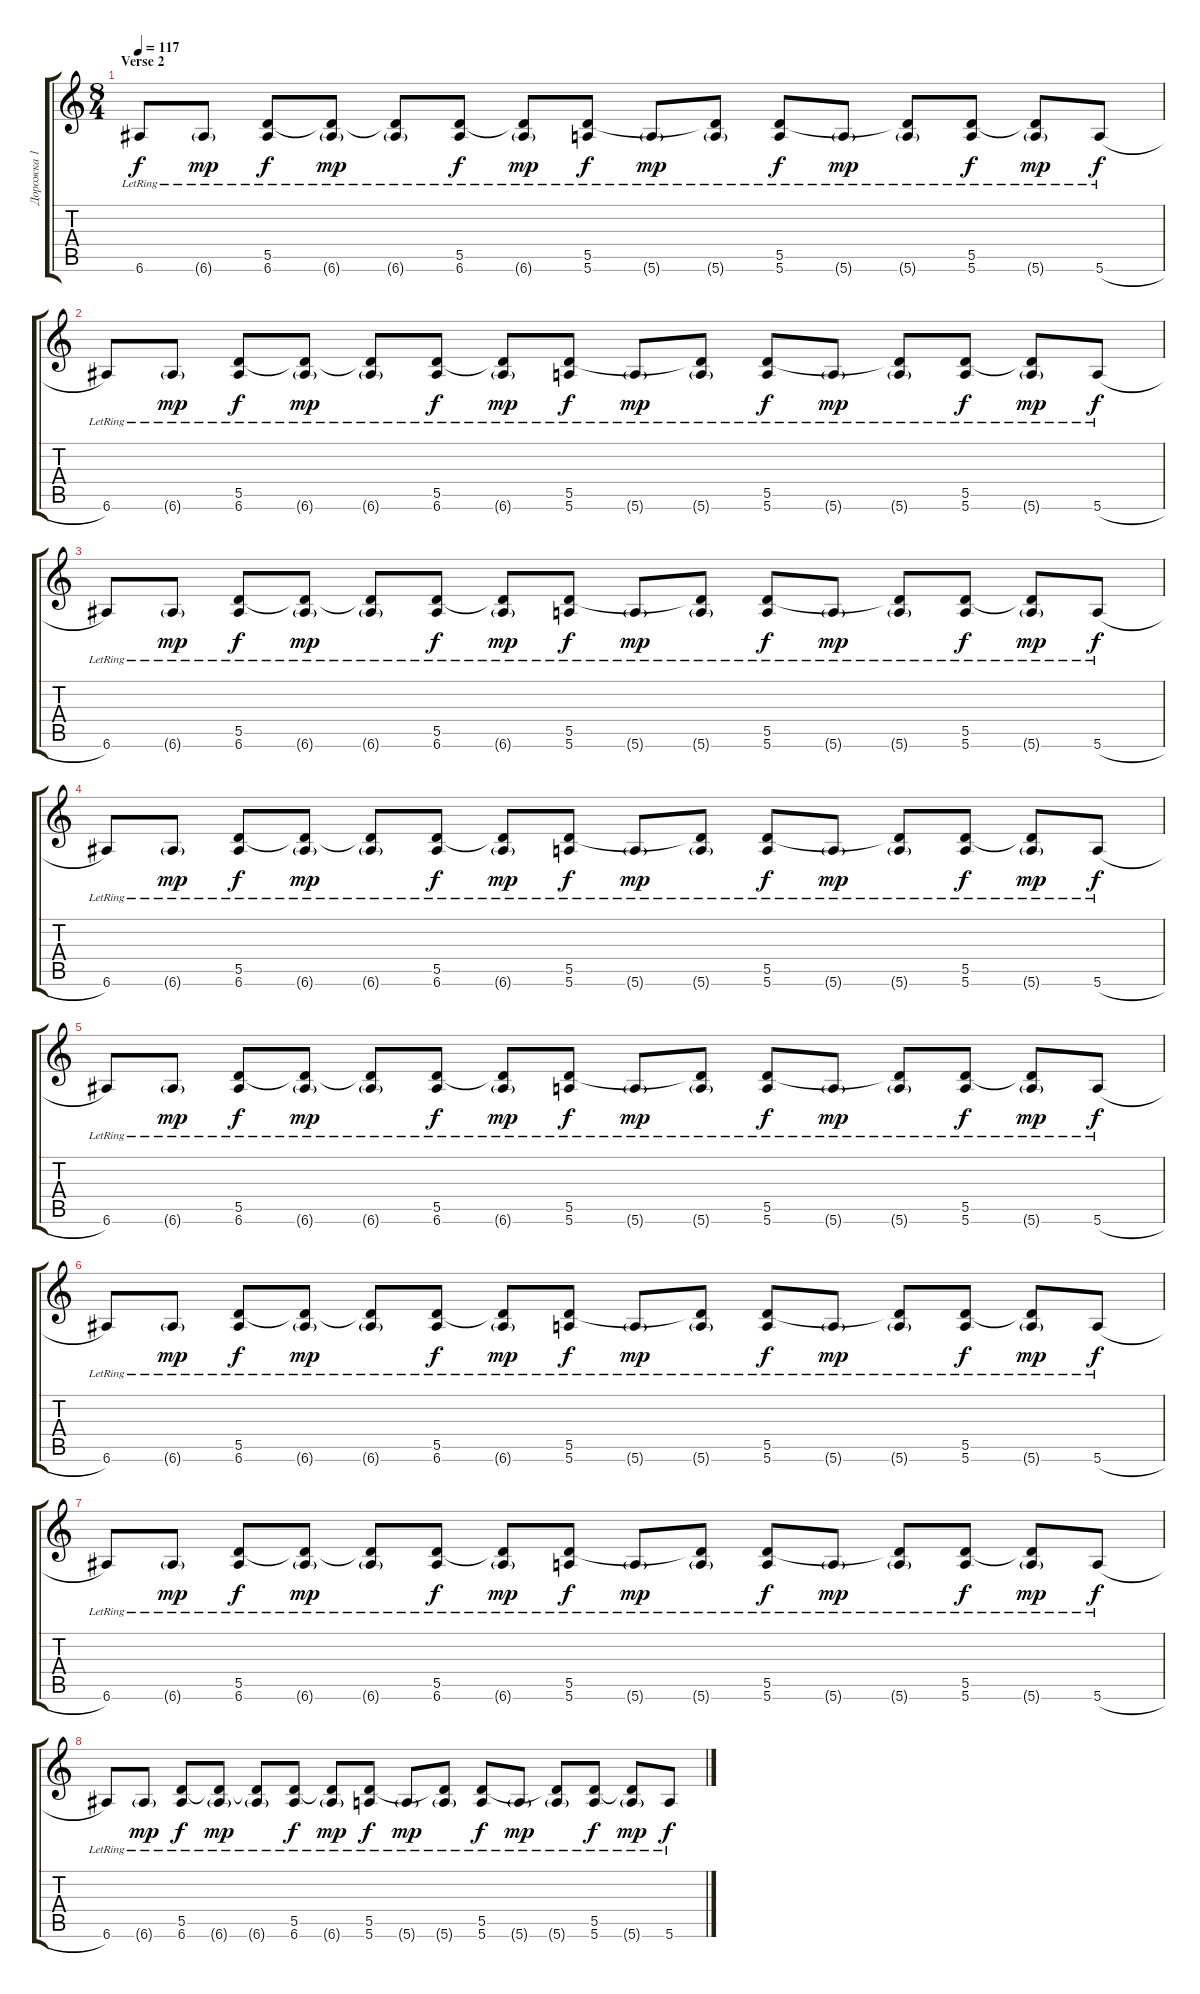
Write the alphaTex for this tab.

\track ("Дорожка 1" "Дорожка 1") {instrument electricguitarclean}
\staff {score tabs}
\tuning (E4 B3 G3 D3 A2 E2) {hide}
\ts (8 4)
\section ("" "Verse 2")
\tempo 117
\clef g2
\ks c
6.6{lr}.8{dy f} 6.6{g lr}.8{dy mp} (5.5{lr} 6.6{lr}).8{dy f} (5.5{t} 6.6{g lr}).8{dy mp} (5.5{t} 6.6{g lr}).8 (5.5{lr} 6.6{lr}).8{dy f} (5.5{t} 6.6{g lr}).8{dy mp} (5.5{lr} 5.6{lr}).8{dy f} 5.6{g lr}.8{dy mp} (5.5{t} 5.6{g lr}).8 (5.5{lr} 5.6{lr}).8{dy f} 5.6{g lr}.8{dy mp} (5.5{t} 5.6{g lr}).8 (5.5{lr} 5.6{lr}).8{dy f} (5.5{t} 5.6{g lr}).8{dy mp} 5.6{h lr}.8{dy f} |
6.6{lr}.8 6.6{g lr}.8{dy mp} (5.5{lr} 6.6{lr}).8{dy f} (5.5{t} 6.6{g lr}).8{dy mp} (5.5{t} 6.6{g lr}).8 (5.5{lr} 6.6{lr}).8{dy f} (5.5{t} 6.6{g lr}).8{dy mp} (5.5{lr} 5.6{lr}).8{dy f} 5.6{g lr}.8{dy mp} (5.5{t} 5.6{g lr}).8 (5.5{lr} 5.6{lr}).8{dy f} 5.6{g lr}.8{dy mp} (5.5{t} 5.6{g lr}).8 (5.5{lr} 5.6{lr}).8{dy f} (5.5{t} 5.6{g lr}).8{dy mp} 5.6{h lr}.8{dy f} |
6.6{lr}.8 6.6{g lr}.8{dy mp} (5.5{lr} 6.6{lr}).8{dy f} (5.5{t} 6.6{g lr}).8{dy mp} (5.5{t} 6.6{g lr}).8 (5.5{lr} 6.6{lr}).8{dy f} (5.5{t} 6.6{g lr}).8{dy mp} (5.5{lr} 5.6{lr}).8{dy f} 5.6{g lr}.8{dy mp} (5.5{t} 5.6{g lr}).8 (5.5{lr} 5.6{lr}).8{dy f} 5.6{g lr}.8{dy mp} (5.5{t} 5.6{g lr}).8 (5.5{lr} 5.6{lr}).8{dy f} (5.5{t} 5.6{g lr}).8{dy mp} 5.6{h lr}.8{dy f} |
6.6{lr}.8 6.6{g lr}.8{dy mp} (5.5{lr} 6.6{lr}).8{dy f} (5.5{t} 6.6{g lr}).8{dy mp} (5.5{t} 6.6{g lr}).8 (5.5{lr} 6.6{lr}).8{dy f} (5.5{t} 6.6{g lr}).8{dy mp} (5.5{lr} 5.6{lr}).8{dy f} 5.6{g lr}.8{dy mp} (5.5{t} 5.6{g lr}).8 (5.5{lr} 5.6{lr}).8{dy f} 5.6{g lr}.8{dy mp} (5.5{t} 5.6{g lr}).8 (5.5{lr} 5.6{lr}).8{dy f} (5.5{t} 5.6{g lr}).8{dy mp} 5.6{h lr}.8{dy f} |
6.6{lr}.8 6.6{g lr}.8{dy mp} (5.5{lr} 6.6{lr}).8{dy f} (5.5{t} 6.6{g lr}).8{dy mp} (5.5{t} 6.6{g lr}).8 (5.5{lr} 6.6{lr}).8{dy f} (5.5{t} 6.6{g lr}).8{dy mp} (5.5{lr} 5.6{lr}).8{dy f} 5.6{g lr}.8{dy mp} (5.5{t} 5.6{g lr}).8 (5.5{lr} 5.6{lr}).8{dy f} 5.6{g lr}.8{dy mp} (5.5{t} 5.6{g lr}).8 (5.5{lr} 5.6{lr}).8{dy f} (5.5{t} 5.6{g lr}).8{dy mp} 5.6{h lr}.8{dy f} |
6.6{lr}.8 6.6{g lr}.8{dy mp} (5.5{lr} 6.6{lr}).8{dy f} (5.5{t} 6.6{g lr}).8{dy mp} (5.5{t} 6.6{g lr}).8 (5.5{lr} 6.6{lr}).8{dy f} (5.5{t} 6.6{g lr}).8{dy mp} (5.5{lr} 5.6{lr}).8{dy f} 5.6{g lr}.8{dy mp} (5.5{t} 5.6{g lr}).8 (5.5{lr} 5.6{lr}).8{dy f} 5.6{g lr}.8{dy mp} (5.5{t} 5.6{g lr}).8 (5.5{lr} 5.6{lr}).8{dy f} (5.5{t} 5.6{g lr}).8{dy mp} 5.6{h lr}.8{dy f} |
6.6{lr}.8 6.6{g lr}.8{dy mp} (5.5{lr} 6.6{lr}).8{dy f} (5.5{t} 6.6{g lr}).8{dy mp} (5.5{t} 6.6{g lr}).8 (5.5{lr} 6.6{lr}).8{dy f} (5.5{t} 6.6{g lr}).8{dy mp} (5.5{lr} 5.6{lr}).8{dy f} 5.6{g lr}.8{dy mp} (5.5{t} 5.6{g lr}).8 (5.5{lr} 5.6{lr}).8{dy f} 5.6{g lr}.8{dy mp} (5.5{t} 5.6{g lr}).8 (5.5{lr} 5.6{lr}).8{dy f} (5.5{t} 5.6{g lr}).8{dy mp} 5.6{h lr}.8{dy f} |
6.6{lr}.8 6.6{g lr}.8{dy mp} (5.5{lr} 6.6{lr}).8{dy f} (5.5{t} 6.6{g lr}).8{dy mp} (5.5{t} 6.6{g lr}).8 (5.5{lr} 6.6{lr}).8{dy f} (5.5{t} 6.6{g lr}).8{dy mp} (5.5{lr} 5.6{lr}).8{dy f} 5.6{g lr}.8{dy mp} (5.5{t} 5.6{g lr}).8 (5.5{lr} 5.6{lr}).8{dy f} 5.6{g lr}.8{dy mp} (5.5{t} 5.6{g lr}).8 (5.5{lr} 5.6{lr}).8{dy f} (5.5{t} 5.6{g lr}).8{dy mp} 5.6{h lr}.8{dy f}
